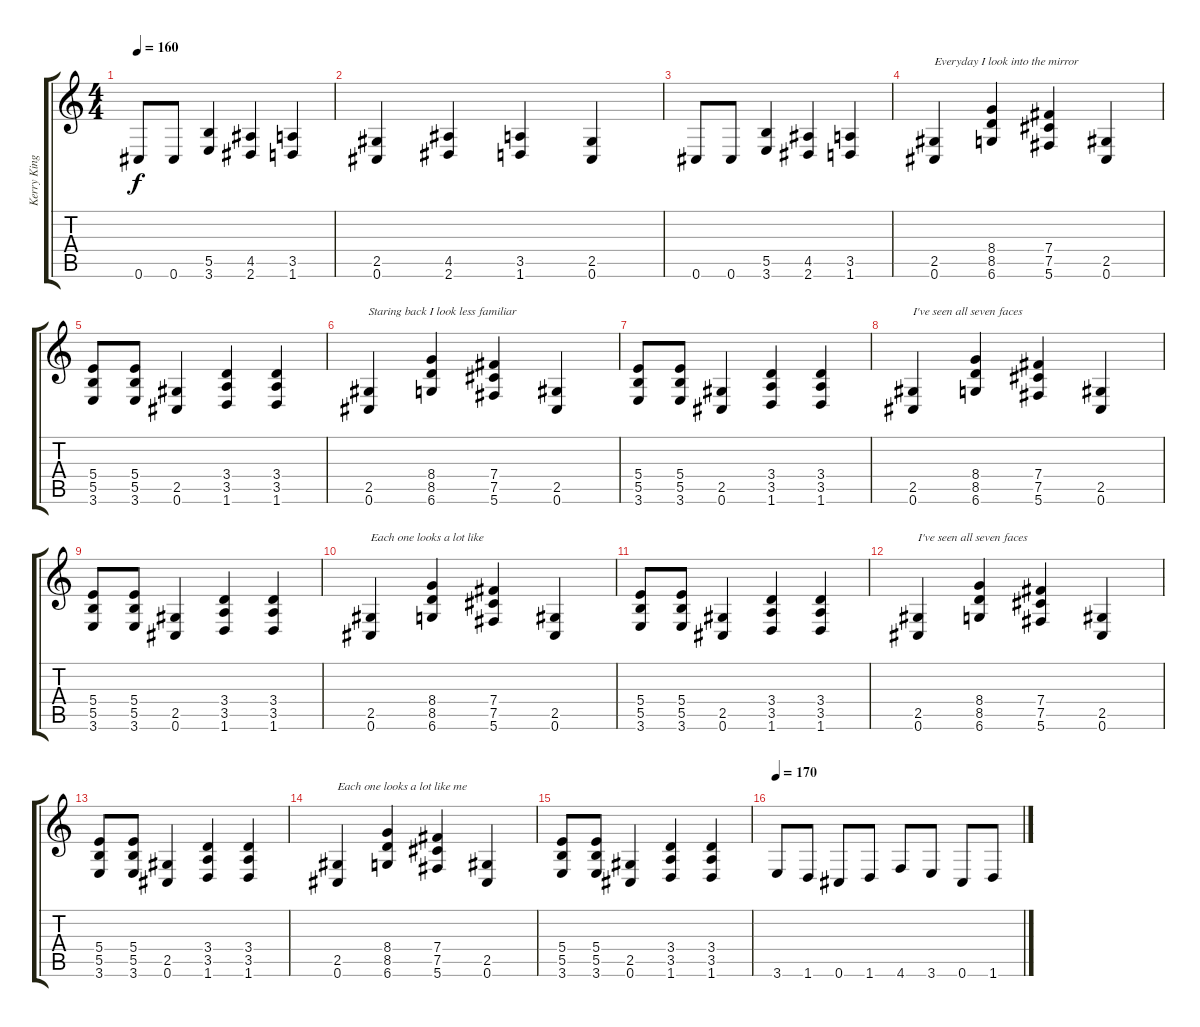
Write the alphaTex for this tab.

\track ("Kerry King" "Kerry King") {instrument distortionguitar}
\staff {score tabs}
\tuning (Db4 Ab3 E3 B2 Gb2 Db2) {hide}
\ts (4 4)
\tempo 160
\clef g2
\ks c
0.6.8{dy f} 0.6.8 (5.5 3.6).4 (4.5 2.6).4 (3.5 1.6).4 |
(2.5 0.6).4 (4.5 2.6).4 (3.5 1.6).4 (2.5 0.6).4 |
0.6.8 0.6.8 (5.5 3.6).4 (4.5 2.6).4 (3.5 1.6).4 |
(2.5 0.6).4{txt "Everyday I look into the mirror"} (8.4 8.5 6.6).4 (7.4 7.5 5.6).4 (2.5 0.6).4 |
(5.4 5.5 3.6).8 (5.4 5.5 3.6).8 (2.5 0.6).4 (3.4 3.5 1.6).4 (3.4 3.5 1.6).4 |
(2.5 0.6).4{txt "Staring back I look less familiar"} (8.4 8.5 6.6).4 (7.4 7.5 5.6).4 (2.5 0.6).4 |
(5.4 5.5 3.6).8 (5.4 5.5 3.6).8 (2.5 0.6).4 (3.4 3.5 1.6).4 (3.4 3.5 1.6).4 |
(2.5 0.6).4{txt "I've seen all seven faces"} (8.4 8.5 6.6).4 (7.4 7.5 5.6).4 (2.5 0.6).4 |
(5.4 5.5 3.6).8 (5.4 5.5 3.6).8 (2.5 0.6).4 (3.4 3.5 1.6).4 (3.4 3.5 1.6).4 |
(2.5 0.6).4{txt "Each one looks a lot like "} (8.4 8.5 6.6).4 (7.4 7.5 5.6).4 (2.5 0.6).4 |
(5.4 5.5 3.6).8 (5.4 5.5 3.6).8 (2.5 0.6).4 (3.4 3.5 1.6).4 (3.4 3.5 1.6).4 |
(2.5 0.6).4{txt "I've seen all seven faces"} (8.4 8.5 6.6).4 (7.4 7.5 5.6).4 (2.5 0.6).4 |
(5.4 5.5 3.6).8 (5.4 5.5 3.6).8 (2.5 0.6).4 (3.4 3.5 1.6).4 (3.4 3.5 1.6).4 |
(2.5 0.6).4{txt "Each one looks a lot like me "} (8.4 8.5 6.6).4 (7.4 7.5 5.6).4 (2.5 0.6).4 |
(5.4 5.5 3.6).8 (5.4 5.5 3.6).8 (2.5 0.6).4 (3.4 3.5 1.6).4 (3.4 3.5 1.6).4 |
\tempo 170
3.6.8{txt " "} 1.6.8 0.6.8 1.6.8 4.6.8 3.6.8 0.6.8 1.6.8
